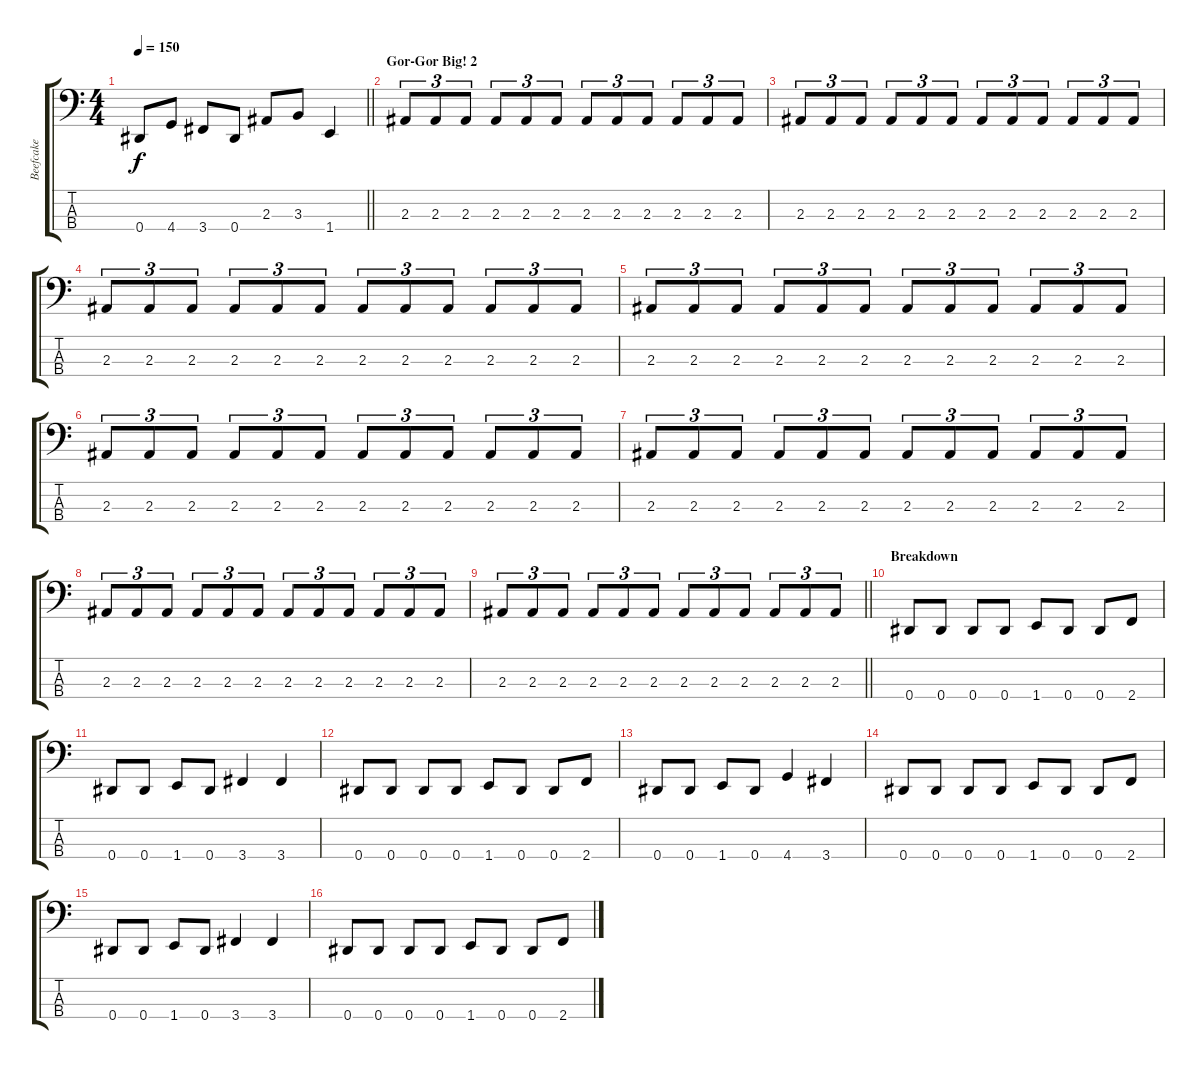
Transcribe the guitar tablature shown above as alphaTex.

\track ("Beefcake" "Beefcake") {instrument electricbassfinger}
\staff {score tabs}
\tuning (Gb2 Db2 Ab1 Eb1) {hide}
\ts (4 4)
\tempo 150
\clef f4
\barLineRight lightlight
\ks c
0.4.8{dy f} 4.4.8 3.4.8 0.4.8 2.3.8 3.3.8 1.4.4 |
\section ("" "Gor-Gor Big! 2")
2.3.8{tu (3 2)} 2.3.8{tu (3 2)} 2.3.8{tu (3 2)} 2.3.8{tu (3 2)} 2.3.8{tu (3 2)} 2.3.8{tu (3 2)} 2.3.8{tu (3 2)} 2.3.8{tu (3 2)} 2.3.8{tu (3 2)} 2.3.8{tu (3 2)} 2.3.8{tu (3 2)} 2.3.8{tu (3 2)} |
2.3.8{tu (3 2)} 2.3.8{tu (3 2)} 2.3.8{tu (3 2)} 2.3.8{tu (3 2)} 2.3.8{tu (3 2)} 2.3.8{tu (3 2)} 2.3.8{tu (3 2)} 2.3.8{tu (3 2)} 2.3.8{tu (3 2)} 2.3.8{tu (3 2)} 2.3.8{tu (3 2)} 2.3.8{tu (3 2)} |
2.3.8{tu (3 2)} 2.3.8{tu (3 2)} 2.3.8{tu (3 2)} 2.3.8{tu (3 2)} 2.3.8{tu (3 2)} 2.3.8{tu (3 2)} 2.3.8{tu (3 2)} 2.3.8{tu (3 2)} 2.3.8{tu (3 2)} 2.3.8{tu (3 2)} 2.3.8{tu (3 2)} 2.3.8{tu (3 2)} |
2.3.8{tu (3 2)} 2.3.8{tu (3 2)} 2.3.8{tu (3 2)} 2.3.8{tu (3 2)} 2.3.8{tu (3 2)} 2.3.8{tu (3 2)} 2.3.8{tu (3 2)} 2.3.8{tu (3 2)} 2.3.8{tu (3 2)} 2.3.8{tu (3 2)} 2.3.8{tu (3 2)} 2.3.8{tu (3 2)} |
2.3.8{tu (3 2)} 2.3.8{tu (3 2)} 2.3.8{tu (3 2)} 2.3.8{tu (3 2)} 2.3.8{tu (3 2)} 2.3.8{tu (3 2)} 2.3.8{tu (3 2)} 2.3.8{tu (3 2)} 2.3.8{tu (3 2)} 2.3.8{tu (3 2)} 2.3.8{tu (3 2)} 2.3.8{tu (3 2)} |
2.3.8{tu (3 2)} 2.3.8{tu (3 2)} 2.3.8{tu (3 2)} 2.3.8{tu (3 2)} 2.3.8{tu (3 2)} 2.3.8{tu (3 2)} 2.3.8{tu (3 2)} 2.3.8{tu (3 2)} 2.3.8{tu (3 2)} 2.3.8{tu (3 2)} 2.3.8{tu (3 2)} 2.3.8{tu (3 2)} |
2.3.8{tu (3 2)} 2.3.8{tu (3 2)} 2.3.8{tu (3 2)} 2.3.8{tu (3 2)} 2.3.8{tu (3 2)} 2.3.8{tu (3 2)} 2.3.8{tu (3 2)} 2.3.8{tu (3 2)} 2.3.8{tu (3 2)} 2.3.8{tu (3 2)} 2.3.8{tu (3 2)} 2.3.8{tu (3 2)} |
\barLineRight lightlight
2.3.8{tu (3 2)} 2.3.8{tu (3 2)} 2.3.8{tu (3 2)} 2.3.8{tu (3 2)} 2.3.8{tu (3 2)} 2.3.8{tu (3 2)} 2.3.8{tu (3 2)} 2.3.8{tu (3 2)} 2.3.8{tu (3 2)} 2.3.8{tu (3 2)} 2.3.8{tu (3 2)} 2.3.8{tu (3 2)} |
\section ("" "Breakdown")
0.4.8 0.4.8 0.4.8 0.4.8 1.4.8 0.4.8 0.4.8 2.4.8 |
0.4.8 0.4.8 1.4.8 0.4.8 3.4.4 3.4.4 |
0.4.8 0.4.8 0.4.8 0.4.8 1.4.8 0.4.8 0.4.8 2.4.8 |
0.4.8 0.4.8 1.4.8 0.4.8 4.4.4 3.4.4 |
0.4.8 0.4.8 0.4.8 0.4.8 1.4.8 0.4.8 0.4.8 2.4.8 |
0.4.8 0.4.8 1.4.8 0.4.8 3.4.4 3.4.4 |
0.4.8 0.4.8 0.4.8 0.4.8 1.4.8 0.4.8 0.4.8 2.4.8
